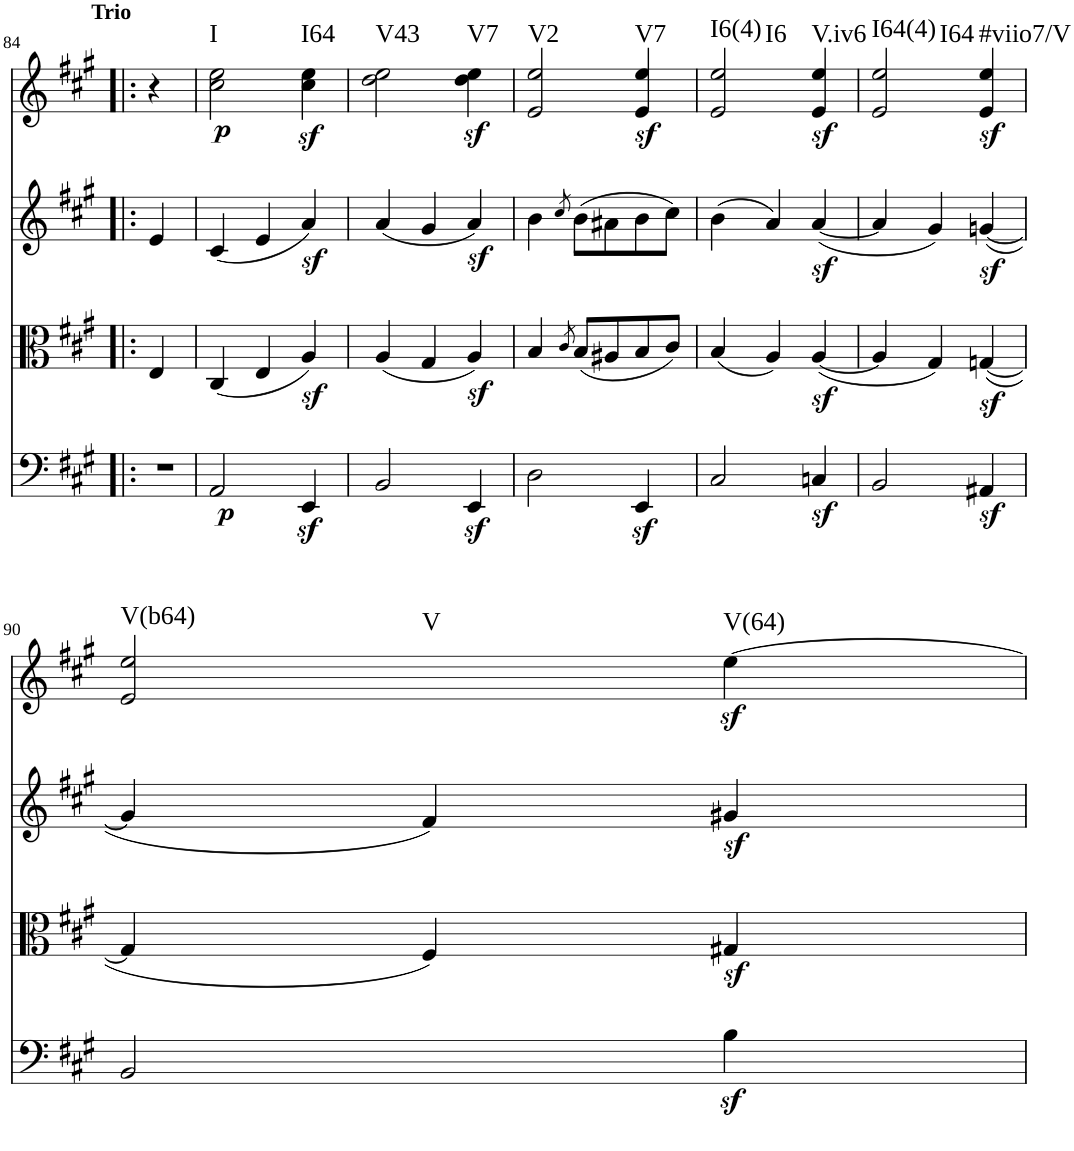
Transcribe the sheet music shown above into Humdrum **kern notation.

**kern	**dynam	**kern	**kern	**kern	**dynam	**harte
*part4	*part4	*part3	*part2	*part1	*part1	*part1
*staff4	*staff4	*staff3	*staff2	*staff1	*staff1	*
*I"Violoncello	*	*I"Viola	*I"Violin 2	*I"Violin 1	*	*
*I'Vc	*	*I'Vla	*I'Vln	*I'Vln	*	*
!!LO:PB:g=z
*clefF4	*	*clefC3	*clefG2	*clefG2	*	*
*k[f#c#g#]	*	*k[f#c#g#]	*k[f#c#g#]	*k[f#c#g#]	*	*
*M3/4	*	*M3/4	*M3/4	*M3/4	*	*
=84!|:	=84!|:	=84!|:	=84!|:	=84!|:	=84!|:	=84!|:
!	!	!	!	!LO:TX:a:B:t=Trio	!	!
2.r	.	4E/	4e/	4r	.	.
.	.	2ryy	2ryy	2ryy	.	.
=85	=85	=85	=85	=85	=85	=85
!	!LO:DY:b	!	!	!	!LO:DY:b	!LO:H:kt=I
2AA/	p	(4C#/	(4c#/	2cc#\ 2ee\	p	N
.	.	4E/	4e/	.	.	.
!	!	!	!	!	!LO:DY:b	!LO:H:kt=I64
4EEz</	.	4Az</)	4az</)	4cc#\ 4ee\	sf	N
=86	=86	=86	=86	=86	=86	=86
!	!	!	!	!	!	!LO:H:kt=V43
2BB/	.	(4A/	(4a/	2dd\ 2ee\	.	N
.	.	4G#/	4g#/	.	.	.
!	!	!	!	!	!LO:DY:b	!LO:H:kt=V7
4EEz</	.	4Az</)	4az</)	4dd\ 4ee\	sf	N
=87	=87	=87	=87	=87	=87	=87
!	!	!	!	!	!	!LO:H:kt=V2
2D\	.	4B/	4b\	2e/ 2ee/	.	N
.	.	8qc#/	8qcc#/	.	.	.
.	.	(8B/L	(8b\L	.	.	.
.	.	8A#X/	8a#X\	.	.	.
!	!	!	!	!	!LO:DY:b	!LO:H:kt=V7
4EEz</	.	8B/	8b\	4e/ 4ee/	sf	N
.	.	8c#/J)	8cc#\J)	.	.	.
=88	=88	=88	=88	=88	=88	=88
!	!	!	!	!	!	!LO:H:n=1:kt=I6(4)
!	!	!	!	!	!	!LO:H:n=2:kt=I6
2C#/	.	(4B/	(4b\	2e/ 2ee/	.	N N
.	.	4A/)	4a/)	.	.	.
!	!	!	!	!	!LO:DY:b	!LO:H:kt=V.iv6
4Cnz</	.	([4Az</	([4az</	4e/ 4ee/	sf	N
=89	=89	=89	=89	=89	=89	=89
!	!	!	!	!	!	!LO:H:n=1:kt=I64(4)
!	!	!	!	!	!	!LO:H:n=2:kt=I64
2BB/	.	4A/]	4a/]	2e/ 2ee/	.	N N
.	.	4G#/)	4g#/)	.	.	.
!	!	!	!	!	!LO:DY:b	!LO:H:kt=#viio7/V
4AA#Xz</	.	([4Gnz</	([4gnz</	4e/ 4ee/	sf	N
!!LO:LB:g=z
=90	=90	=90	=90	=90	=90	=90
!	!	!	!	!	!	!LO:H:n=1:kt=V(b64)
!	!	!	!	!	!	!LO:H:n=2:kt=V
2BB/	.	4G/]	4g/]	2e/ 2ee/	.	N N
.	.	4F#/)	4f#/)	.	.	.
!	!	!	!	!	!LO:DY:b	!LO:H:kt=V(64)
4Bz<\	.	4G#Xz</	4g#Xz</	[4ee\	sf	N
=	=	=	=	=	=	=
*-	*-	*-	*-	*-	*-	*-
